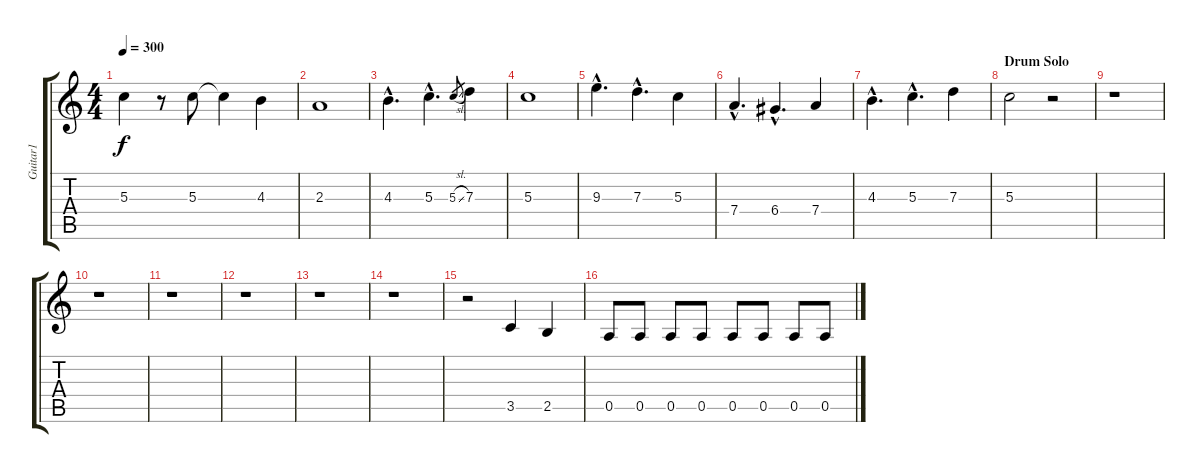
\track ("Guitar1" "Guitar1") {instrument overdrivenguitar}
\staff {score tabs}
\tuning (E4 B3 G3 D3 A2 E2) {hide}
\ts (4 4)
\tempo 300
\clef g2
\ks c
5.3.4{dy f} r.8 5.3.8 5.3{t}.4 4.3.4 |
2.3.1 |
4.3{hac}.4{d} 5.3{hac}.4{d} 5.3{sl}.8{gr} 7.3.4 |
5.3.1 |
9.3{hac}.4{d} 7.3{hac}.4{d} 5.3.4 |
7.4{hac}.4{d} 6.4{hac}.4{d} 7.4.4 |
4.3{hac}.4{d} 5.3{hac}.4{d} 7.3.4 |
\section ("" "Drum Solo")
5.3.2 r.2 |
r.1 |
r.1 |
r.1 |
r.1 |
r.1 |
r.1 |
r.2 3.5.4 2.5.4 |
0.5.8 0.5.8 0.5.8 0.5.8 0.5.8 0.5.8 0.5.8 0.5.8
